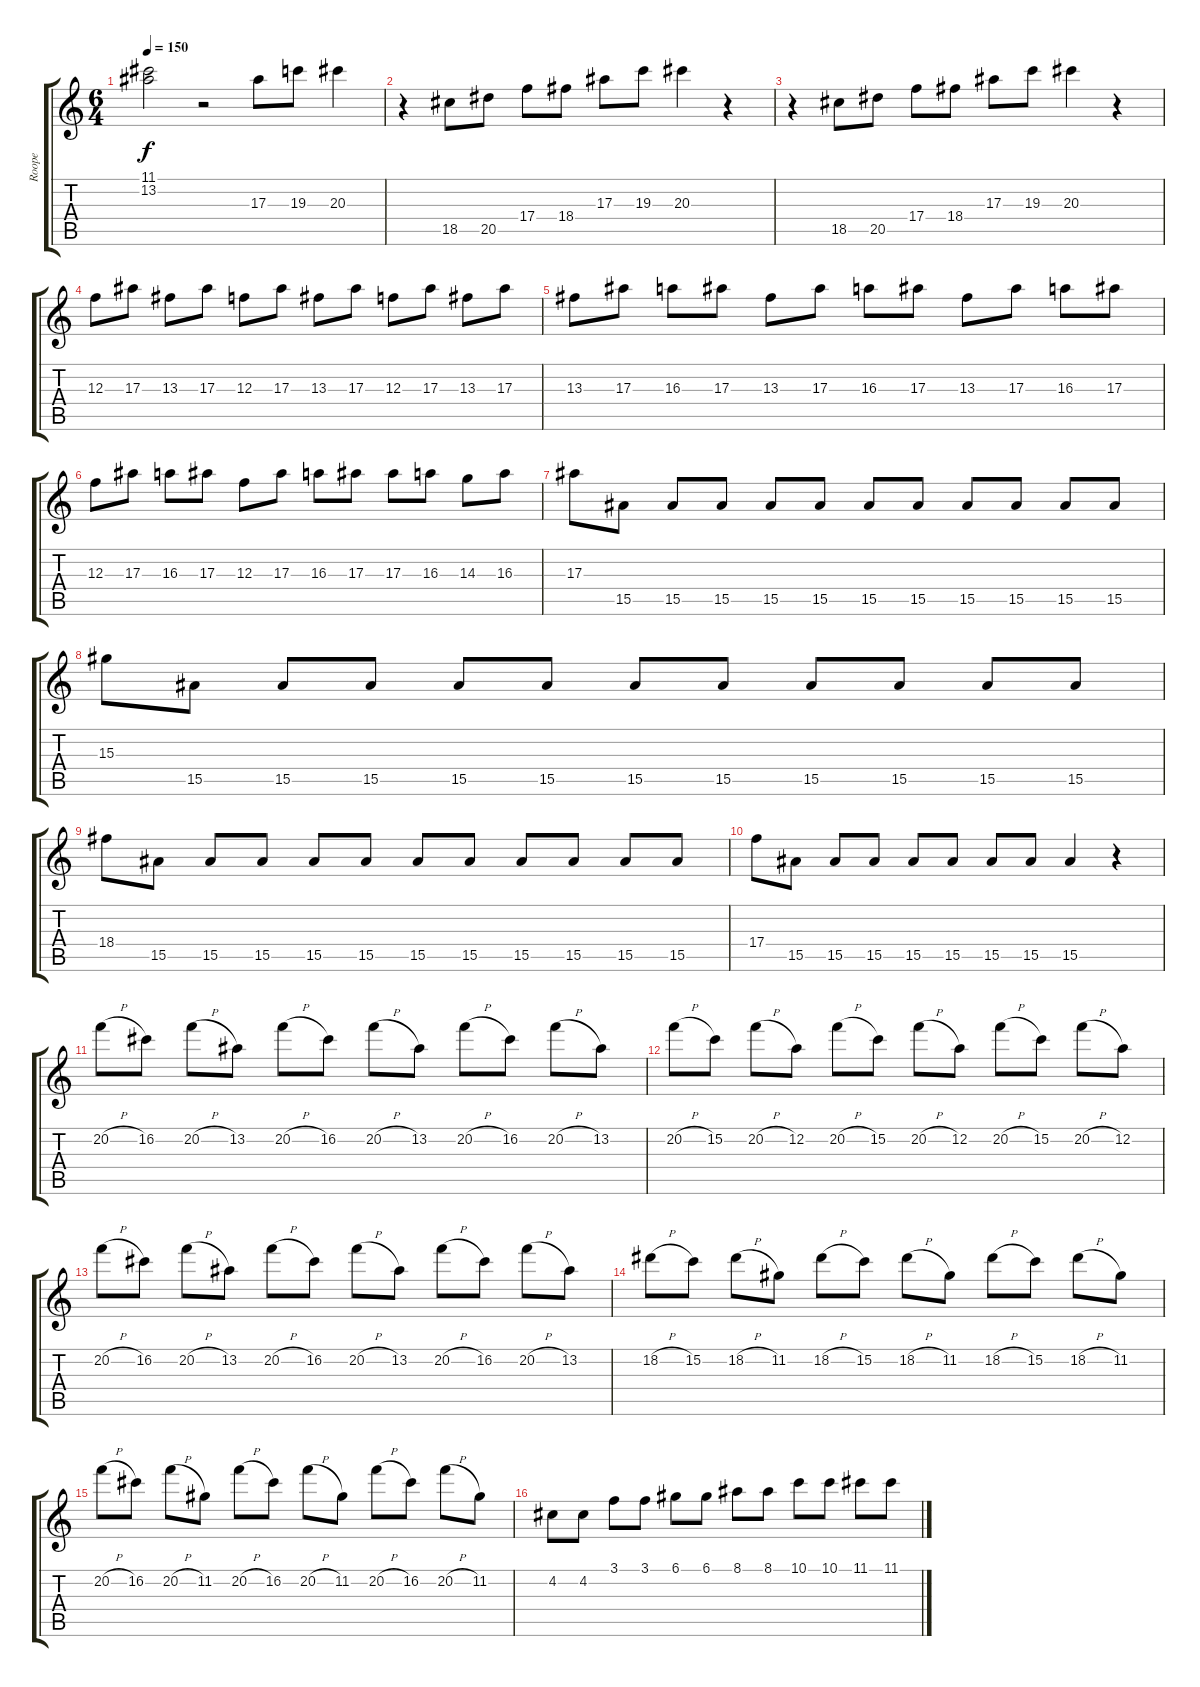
\track ("Roope" "Roope") {instrument distortionguitar}
\staff {score tabs}
\tuning (D4 A3 F3 C3 G2 D2) {hide}
\ts (6 4)
\tempo 150
\clef g2
\ks c
(11.1 13.2).2{dy f} r.2 17.3.8 19.3.8 20.3.4 |
r.4 18.5.8 20.5.8 17.4.8 18.4.8 17.3.8 19.3.8 20.3.4 r.4 |
r.4 18.5.8 20.5.8 17.4.8 18.4.8 17.3.8 19.3.8 20.3.4 r.4 |
12.3.8 17.3.8 13.3.8 17.3.8 12.3.8 17.3.8 13.3.8 17.3.8 12.3.8 17.3.8 13.3.8 17.3.8 |
13.3.8 17.3.8 16.3.8 17.3.8 13.3.8 17.3.8 16.3.8 17.3.8 13.3.8 17.3.8 16.3.8 17.3.8 |
12.3.8 17.3.8 16.3.8 17.3.8 12.3.8 17.3.8 16.3.8 17.3.8 17.3.8 16.3.8 14.3.8 16.3.8 |
17.3.8 15.5.8 15.5.8 15.5.8 15.5.8 15.5.8 15.5.8 15.5.8 15.5.8 15.5.8 15.5.8 15.5.8 |
15.3.8 15.5.8 15.5.8 15.5.8 15.5.8 15.5.8 15.5.8 15.5.8 15.5.8 15.5.8 15.5.8 15.5.8 |
18.4.8 15.5.8 15.5.8 15.5.8 15.5.8 15.5.8 15.5.8 15.5.8 15.5.8 15.5.8 15.5.8 15.5.8 |
17.4.8 15.5.8 15.5.8 15.5.8 15.5.8 15.5.8 15.5.8 15.5.8 15.5.4 r.4 |
20.2{h}.8 16.2.8 20.2{h}.8 13.2.8 20.2{h}.8 16.2.8 20.2{h}.8 13.2.8 20.2{h}.8 16.2.8 20.2{h}.8 13.2.8 |
20.2{h}.8 15.2.8 20.2{h}.8 12.2.8 20.2{h}.8 15.2.8 20.2{h}.8 12.2.8 20.2{h}.8 15.2.8 20.2{h}.8 12.2.8 |
20.2{h}.8 16.2.8 20.2{h}.8 13.2.8 20.2{h}.8 16.2.8 20.2{h}.8 13.2.8 20.2{h}.8 16.2.8 20.2{h}.8 13.2.8 |
18.2{h}.8 15.2.8 18.2{h}.8 11.2.8 18.2{h}.8 15.2.8 18.2{h}.8 11.2.8 18.2{h}.8 15.2.8 18.2{h}.8 11.2.8 |
20.2{h}.8 16.2.8 20.2{h}.8 11.2.8 20.2{h}.8 16.2.8 20.2{h}.8 11.2.8 20.2{h}.8 16.2.8 20.2{h}.8 11.2.8 |
4.2.8 4.2.8 3.1.8 3.1.8 6.1.8 6.1.8 8.1.8 8.1.8 10.1.8 10.1.8 11.1.8 11.1.8
